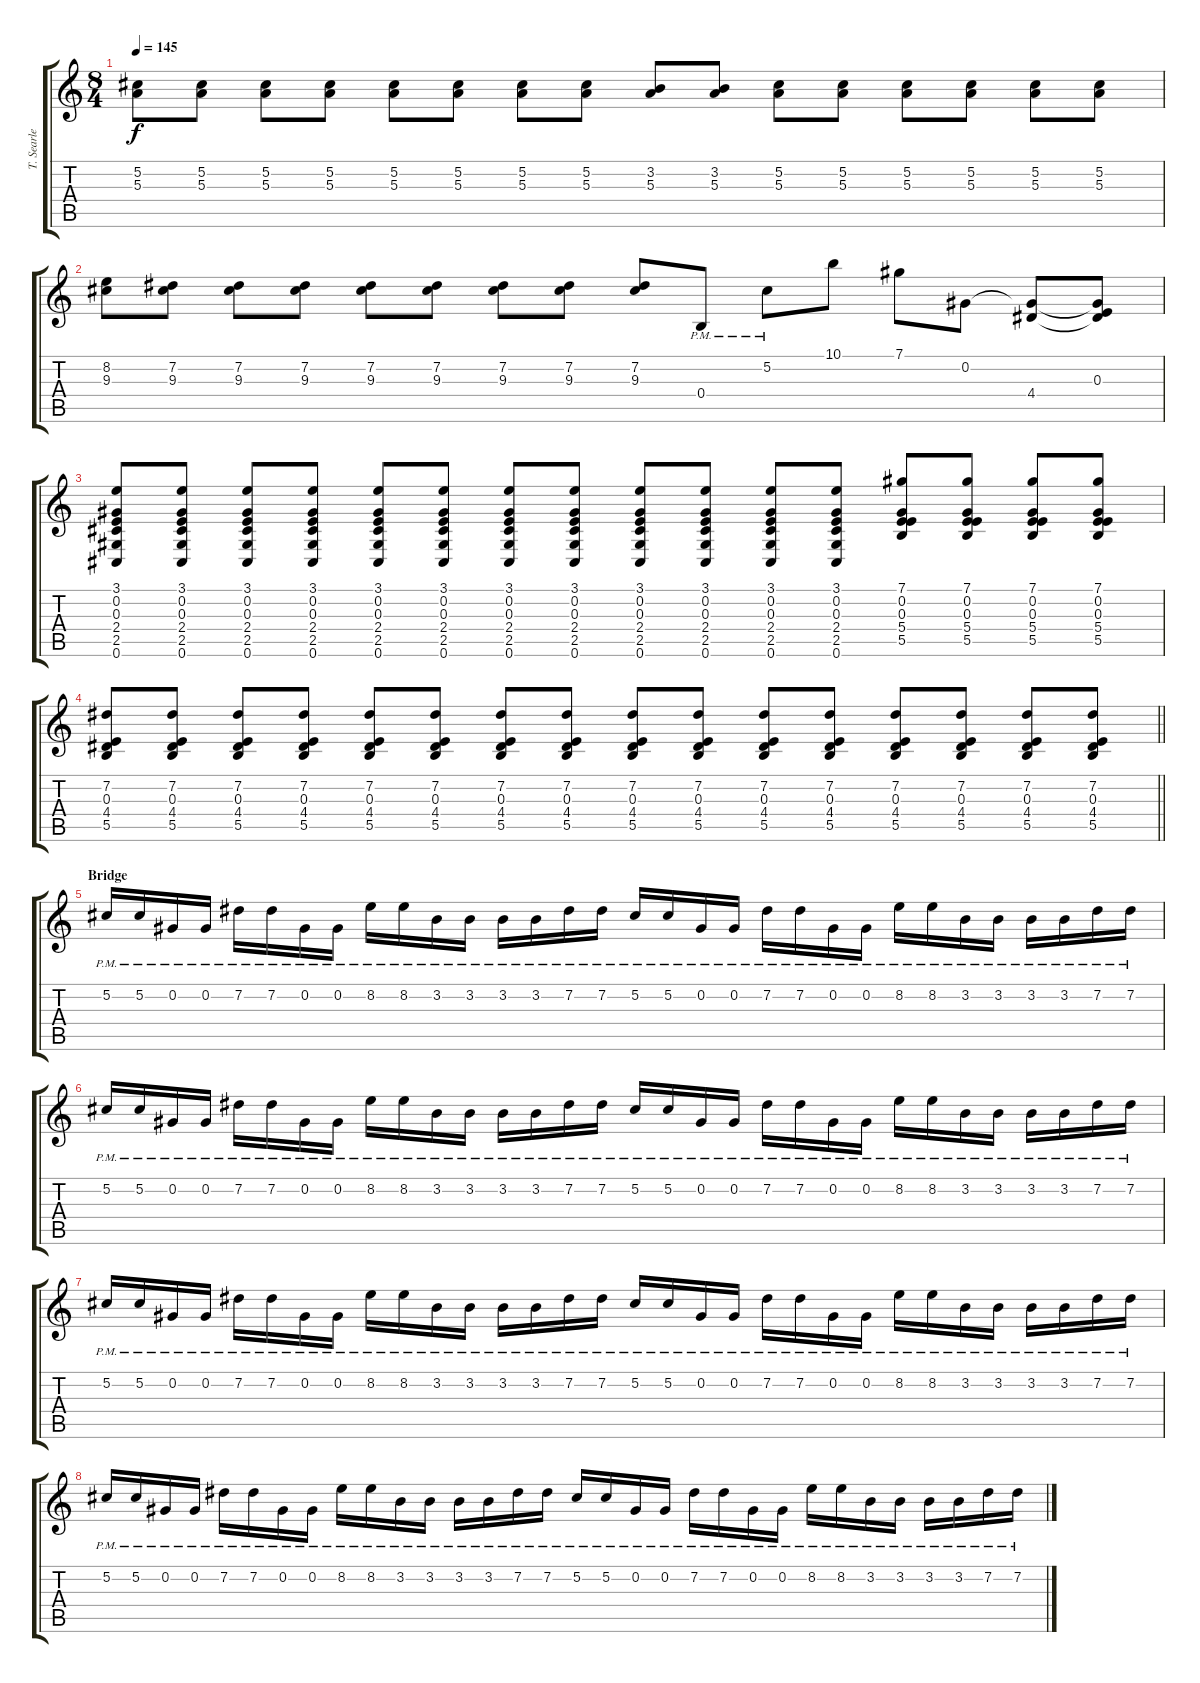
\track ("T. Searle" "T. Searle") {instrument distortionguitar}
\staff {score tabs}
\tuning (Db4 Ab3 E3 B2 Gb2 Db2) {hide}
\ts (8 4)
\tempo 145
\clef g2
\ks c
(5.2 5.3).8{dy f} (5.2 5.3).8 (5.2 5.3).8 (5.2 5.3).8 (5.2 5.3).8 (5.2 5.3).8 (5.2 5.3).8 (5.2 5.3).8 (3.2 5.3).8 (3.2 5.3).8 (5.2 5.3).8 (5.2 5.3).8 (5.2 5.3).8 (5.2 5.3).8 (5.2 5.3).8 (5.2 5.3).8 |
(8.2 9.3).8 (7.2 9.3).8 (7.2 9.3).8 (7.2 9.3).8 (7.2 9.3).8 (7.2 9.3).8 (7.2 9.3).8 (7.2 9.3).8 (7.2 9.3).8 0.4{pm}.8 5.2{pm}.8 10.1.8 7.1.8 0.2.8 (0.2{t} 4.4).8 (0.2{t} 0.3 4.4{t}).8 |
(3.1 0.2 0.3 2.4 2.5 0.6).8 (3.1 0.2 0.3 2.4 2.5 0.6).8 (3.1 0.2 0.3 2.4 2.5 0.6).8 (3.1 0.2 0.3 2.4 2.5 0.6).8 (3.1 0.2 0.3 2.4 2.5 0.6).8 (3.1 0.2 0.3 2.4 2.5 0.6).8 (3.1 0.2 0.3 2.4 2.5 0.6).8 (3.1 0.2 0.3 2.4 2.5 0.6).8 (3.1 0.2 0.3 2.4 2.5 0.6).8 (3.1 0.2 0.3 2.4 2.5 0.6).8 (3.1 0.2 0.3 2.4 2.5 0.6).8 (3.1 0.2 0.3 2.4 2.5 0.6).8 (7.1 0.2 0.3 5.4 5.5).8 (7.1 0.2 0.3 5.4 5.5).8 (7.1 0.2 0.3 5.4 5.5).8 (7.1 0.2 0.3 5.4 5.5).8 |
\barLineRight lightlight
(7.2 0.3 4.4 5.5).8 (7.2 0.3 4.4 5.5).8 (7.2 0.3 4.4 5.5).8 (7.2 0.3 4.4 5.5).8 (7.2 0.3 4.4 5.5).8 (7.2 0.3 4.4 5.5).8 (7.2 0.3 4.4 5.5).8 (7.2 0.3 4.4 5.5).8 (7.2 0.3 4.4 5.5).8 (7.2 0.3 4.4 5.5).8 (7.2 0.3 4.4 5.5).8 (7.2 0.3 4.4 5.5).8 (7.2 0.3 4.4 5.5).8 (7.2 0.3 4.4 5.5).8 (7.2 0.3 4.4 5.5).8 (7.2 0.3 4.4 5.5).8 |
\section ("" "Bridge")
5.2{pm}.16 5.2{pm}.16 0.2{pm}.16 0.2{pm}.16 7.2{pm}.16 7.2{pm}.16 0.2{pm}.16 0.2{pm}.16 8.2{pm}.16 8.2{pm}.16 3.2{pm}.16 3.2{pm}.16 3.2{pm}.16 3.2{pm}.16 7.2{pm}.16 7.2{pm}.16 5.2{pm}.16 5.2{pm}.16 0.2{pm}.16 0.2{pm}.16 7.2{pm}.16 7.2{pm}.16 0.2{pm}.16 0.2{pm}.16 8.2{pm}.16 8.2{pm}.16 3.2{pm}.16 3.2{pm}.16 3.2{pm}.16 3.2{pm}.16 7.2{pm}.16 7.2{pm}.16 |
5.2{pm}.16 5.2{pm}.16 0.2{pm}.16 0.2{pm}.16 7.2{pm}.16 7.2{pm}.16 0.2{pm}.16 0.2{pm}.16 8.2{pm}.16 8.2{pm}.16 3.2{pm}.16 3.2{pm}.16 3.2{pm}.16 3.2{pm}.16 7.2{pm}.16 7.2{pm}.16 5.2{pm}.16 5.2{pm}.16 0.2{pm}.16 0.2{pm}.16 7.2{pm}.16 7.2{pm}.16 0.2{pm}.16 0.2{pm}.16 8.2{pm}.16 8.2{pm}.16 3.2{pm}.16 3.2{pm}.16 3.2{pm}.16 3.2{pm}.16 7.2{pm}.16 7.2{pm}.16 |
5.2{pm}.16 5.2{pm}.16 0.2{pm}.16 0.2{pm}.16 7.2{pm}.16 7.2{pm}.16 0.2{pm}.16 0.2{pm}.16 8.2{pm}.16 8.2{pm}.16 3.2{pm}.16 3.2{pm}.16 3.2{pm}.16 3.2{pm}.16 7.2{pm}.16 7.2{pm}.16 5.2{pm}.16 5.2{pm}.16 0.2{pm}.16 0.2{pm}.16 7.2{pm}.16 7.2{pm}.16 0.2{pm}.16 0.2{pm}.16 8.2{pm}.16 8.2{pm}.16 3.2{pm}.16 3.2{pm}.16 3.2{pm}.16 3.2{pm}.16 7.2{pm}.16 7.2{pm}.16 |
5.2{pm}.16 5.2{pm}.16 0.2{pm}.16 0.2{pm}.16 7.2{pm}.16 7.2{pm}.16 0.2{pm}.16 0.2{pm}.16 8.2{pm}.16 8.2{pm}.16 3.2{pm}.16 3.2{pm}.16 3.2{pm}.16 3.2{pm}.16 7.2{pm}.16 7.2{pm}.16 5.2{pm}.16 5.2{pm}.16 0.2{pm}.16 0.2{pm}.16 7.2{pm}.16 7.2{pm}.16 0.2{pm}.16 0.2{pm}.16 8.2{pm}.16 8.2{pm}.16 3.2{pm}.16 3.2{pm}.16 3.2{pm}.16 3.2{pm}.16 7.2{pm}.16 7.2{pm}.16
